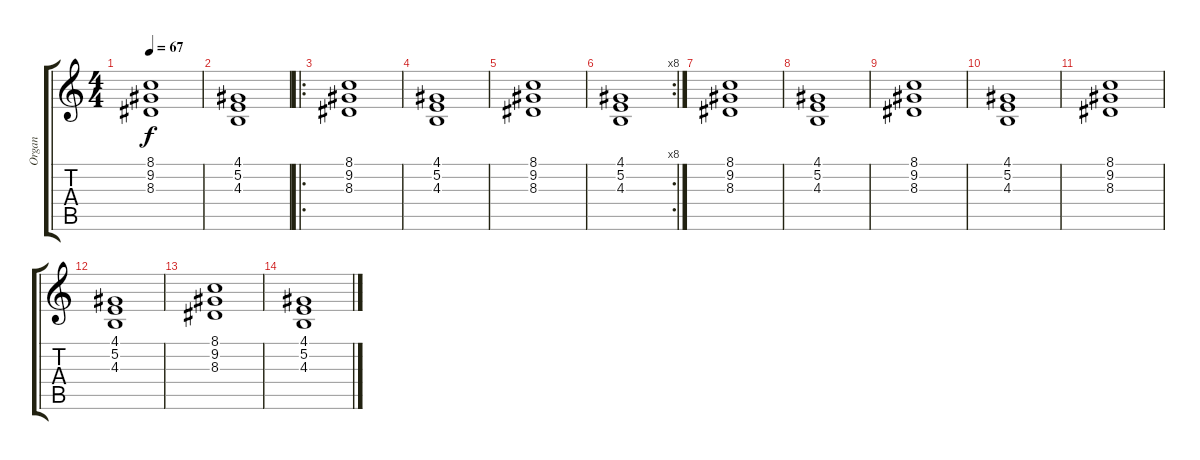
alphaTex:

\track ("Organ" "Organ") {instrument drawbarorgan}
\staff {score tabs}
\tuning (E4 B3 G3 D3 A2 D2) {hide}
\ts (4 4)
\tempo 67
\clef g2
\ks c
(8.1 9.2 8.3).1{dy f} |
(4.1 5.2 4.3).1 |
\ro
(8.1 9.2 8.3).1 |
(4.1 5.2 4.3).1 |
(8.1 9.2 8.3).1 |
\rc 8
(4.1 5.2 4.3).1 |
(8.1 9.2 8.3).1{volume 2} |
(4.1 5.2 4.3).1 |
(8.1 9.2 8.3).1 |
(4.1 5.2 4.3).1 |
(8.1 9.2 8.3).1{volume 0} |
(4.1 5.2 4.3).1 |
(8.1 9.2 8.3).1 |
(4.1 5.2 4.3).1
